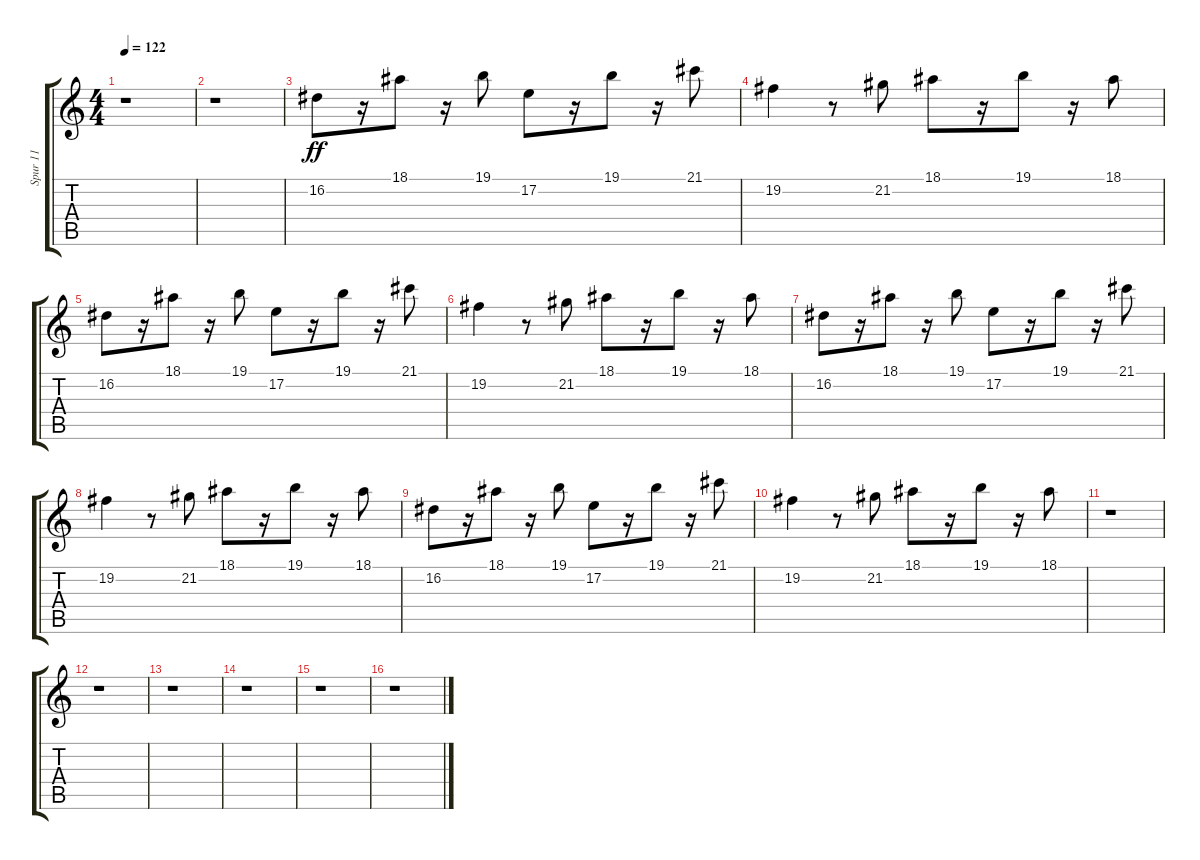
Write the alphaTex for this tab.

\track ("Spur 11" "Spur 11") {instrument fx5brightness}
\staff {score tabs}
\tuning (E4 B3 G3 D3 A2 E2) {hide}
\ts (4 4)
\tempo 122
\clef g2
\ks c
r.1{dy ff} |
r.1 |
16.2.8 r.16 18.1.8 r.16 19.1.8 17.2.8 r.16 19.1.8 r.16 21.1.8 |
19.2.4 r.8 21.2.8 18.1.8 r.16 19.1.8 r.16 18.1.8 |
16.2.8 r.16 18.1.8 r.16 19.1.8 17.2.8 r.16 19.1.8 r.16 21.1.8 |
19.2.4 r.8 21.2.8 18.1.8 r.16 19.1.8 r.16 18.1.8 |
16.2.8 r.16 18.1.8 r.16 19.1.8 17.2.8 r.16 19.1.8 r.16 21.1.8 |
19.2.4 r.8 21.2.8 18.1.8 r.16 19.1.8 r.16 18.1.8 |
16.2.8 r.16 18.1.8 r.16 19.1.8 17.2.8 r.16 19.1.8 r.16 21.1.8 |
19.2.4 r.8 21.2.8 18.1.8 r.16 19.1.8 r.16 18.1.8 |
r.1 |
r.1 |
r.1 |
r.1 |
r.1 |
r.1
